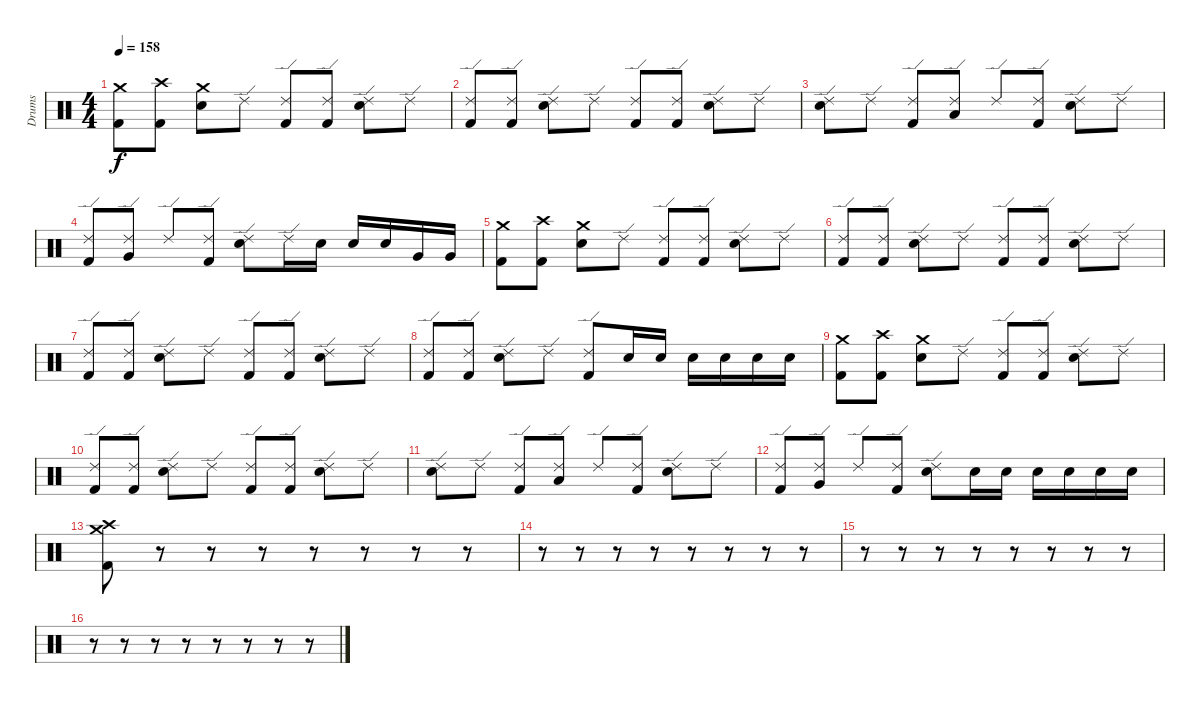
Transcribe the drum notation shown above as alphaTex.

\track ("Drums" "Drums") {instrument percussion}
\staff {score}
\articulation defaults
\ts (4 4)
\tempo 158
\clef neutral
\ks c
("Crash medium (hit)" "Kick (hit) 2").8{dy f} ("Crash high (hit)" "Kick (hit) 2").8 ("Crash medium (hit)" "Electric Snare (hit)").8 "Ride (edge) 2".8 ("Ride (edge) 2" "Kick (hit) 2").8 ("Ride (edge) 2" "Kick (hit) 2").8 ("Ride (edge) 2" "Electric Snare (hit)").8 "Ride (edge) 2".8 |
("Ride (edge) 2" "Kick (hit) 2").8 ("Ride (edge) 2" "Kick (hit) 2").8 ("Ride (edge) 2" "Electric Snare (hit)").8 "Ride (edge) 2".8 ("Ride (edge) 2" "Kick (hit) 2").8 ("Ride (edge) 2" "Kick (hit) 2").8 ("Ride (edge) 2" "Electric Snare (hit)").8 "Ride (edge) 2".8 |
("Ride (edge) 2" "Electric Snare (hit)").8 "Ride (edge) 2".8 ("Ride (edge) 2" "Kick (hit) 2").8 ("Ride (edge) 2" "Low Tom (hit)").8 "Ride (edge) 2".8 ("Ride (edge) 2" "Kick (hit) 2").8 ("Ride (edge) 2" "Electric Snare (hit)").8 "Ride (edge) 2".8 |
("Ride (edge) 2" "Kick (hit) 2").8 ("Ride (edge) 2" "Very Low Tom (hit)").8 "Ride (edge) 2".8 ("Ride (edge) 2" "Kick (hit) 2").8 ("Ride (edge) 2" "Electric Snare (hit)").8 "Ride (edge) 2".16 "Electric Snare (hit)".16 "Electric Snare (hit)".16 "Electric Snare (hit)".16 "Very Low Tom (hit)".16 "Very Low Tom (hit)".16 |
("Crash medium (hit)" "Kick (hit) 2").8 ("Crash high (hit)" "Kick (hit) 2").8 ("Crash medium (hit)" "Electric Snare (hit)").8 "Ride (edge) 2".8 ("Ride (edge) 2" "Kick (hit) 2").8 ("Ride (edge) 2" "Kick (hit) 2").8 ("Ride (edge) 2" "Electric Snare (hit)").8 "Ride (edge) 2".8 |
("Ride (edge) 2" "Kick (hit) 2").8 ("Ride (edge) 2" "Kick (hit) 2").8 ("Ride (edge) 2" "Electric Snare (hit)").8 "Ride (edge) 2".8 ("Ride (edge) 2" "Kick (hit) 2").8 ("Ride (edge) 2" "Kick (hit) 2").8 ("Ride (edge) 2" "Electric Snare (hit)").8 "Ride (edge) 2".8 |
("Ride (edge) 2" "Kick (hit) 2").8 ("Ride (edge) 2" "Kick (hit) 2").8 ("Ride (edge) 2" "Electric Snare (hit)").8 "Ride (edge) 2".8 ("Ride (edge) 2" "Kick (hit) 2").8 ("Ride (edge) 2" "Kick (hit) 2").8 ("Ride (edge) 2" "Electric Snare (hit)").8 "Ride (edge) 2".8 |
("Ride (edge) 2" "Kick (hit) 2").8 ("Ride (edge) 2" "Kick (hit) 2").8 ("Ride (edge) 2" "Electric Snare (hit)").8 "Ride (edge) 2".8 ("Ride (edge) 2" "Kick (hit) 2").8 "Electric Snare (hit)".16 "Electric Snare (hit)".16 "Electric Snare (hit)".16 "Electric Snare (hit)".16 "Electric Snare (hit)".16 "Electric Snare (hit)".16 |
("Crash medium (hit)" "Kick (hit) 2").8 ("Crash high (hit)" "Kick (hit) 2").8 ("Crash medium (hit)" "Electric Snare (hit)").8 "Ride (edge) 2".8 ("Ride (edge) 2" "Kick (hit) 2").8 ("Ride (edge) 2" "Kick (hit) 2").8 ("Ride (edge) 2" "Electric Snare (hit)").8 "Ride (edge) 2".8 |
("Ride (edge) 2" "Kick (hit) 2").8 ("Ride (edge) 2" "Kick (hit) 2").8 ("Ride (edge) 2" "Electric Snare (hit)").8 "Ride (edge) 2".8 ("Ride (edge) 2" "Kick (hit) 2").8 ("Ride (edge) 2" "Kick (hit) 2").8 ("Ride (edge) 2" "Electric Snare (hit)").8 "Ride (edge) 2".8 |
("Ride (edge) 2" "Electric Snare (hit)").8 "Ride (edge) 2".8 ("Ride (edge) 2" "Kick (hit) 2").8 ("Ride (edge) 2" "Low Tom (hit)").8 "Ride (edge) 2".8 ("Ride (edge) 2" "Kick (hit) 2").8 ("Ride (edge) 2" "Electric Snare (hit)").8 "Ride (edge) 2".8 |
("Ride (edge) 2" "Kick (hit) 2").8 ("Ride (edge) 2" "Very Low Tom (hit)").8 "Ride (edge) 2".8 ("Ride (edge) 2" "Kick (hit) 2").8 ("Ride (edge) 2" "Electric Snare (hit)").8 "Electric Snare (hit)".16 "Electric Snare (hit)".16 "Electric Snare (hit)".16 "Electric Snare (hit)".16 "Electric Snare (hit)".16 "Electric Snare (hit)".16 |
("Crash medium (hit)" "Crash high (hit)" "Kick (hit) 2").8 r.8 r.8 r.8 r.8 r.8 r.8 r.8 |
r.8 r.8 r.8 r.8 r.8 r.8 r.8 r.8 |
r.8 r.8 r.8 r.8 r.8 r.8 r.8 r.8 |
r.8 r.8 r.8 r.8 r.8 r.8 r.8 r.8
